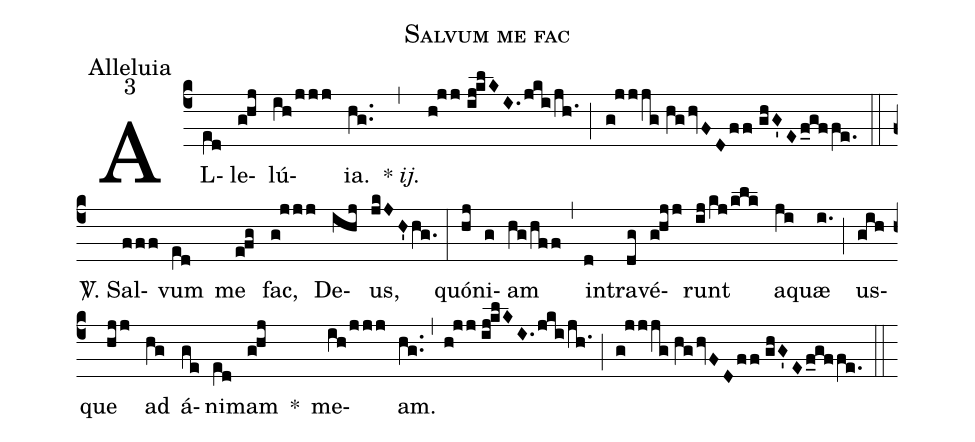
name: Salvum me fac;
office-part: Alleluia;
mode: 3;
%%
(c4) AL(e[ll:1]d)le(ghj)lú(ih/jjj)ia.(hg..) {*}~<i>ij.</i>(,) (h!jj//ij!klKI.jki/jh.) (;) (g!jjjg//hghvFDff//ghG'Ef_gffe.) (::)
<sp>V/</sp>. Sal(fff)vum(e[ll:1]d) me(efg) fac,(g!jjj) De(ihj)us,(jkJH'hg.) (:)
quón(hj)i(g)am(hg/hff) (,) in(d)tra(dg)vé(ghjj)runt(ij/kj/klk) a(ji)quæ(i.) (;) us(gih)que(hjj) ad(hg) á(ge)ni(e[ll:1]d)mam(ghj) *() me(ih/jjj)am.(hg..) (,) (h!jj//ij!klKI.jki/jh.) (;) (g!jjjg//hghvFDff//ghG'Ef_gffe.) (::)
